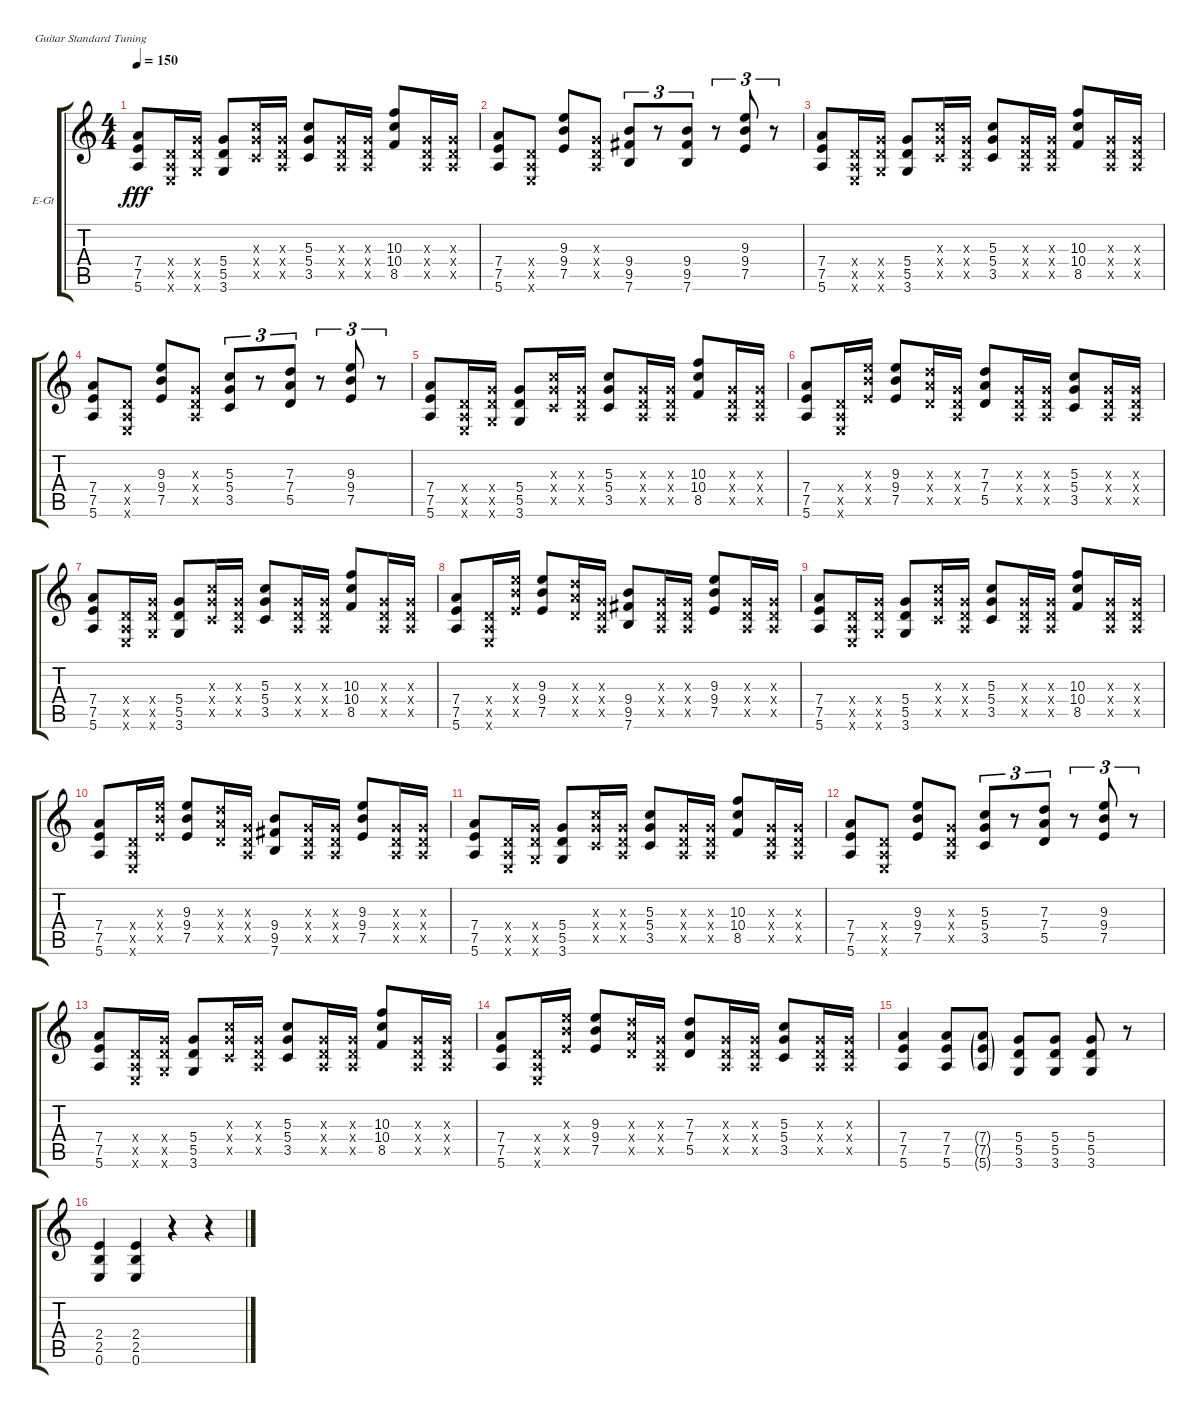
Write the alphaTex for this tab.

\defaultSystemsLayout 4
\bracketExtendMode groupsimilarinstruments
\firstSystemTrackNameOrientation horizontal
\otherSystemsTrackNameOrientation horizontal
\track ("Jamie Cook" "E-Gt") {instrument electricguitarclean}
\staff {score tabs}
\tuning (E4 B3 G3 D3 A2 E2)
\ts (4 4)
\tempo 150
\clef g2
\scale
0.333333
\ks c
(7.4 7.5 5.6).8{dy fff} (0.4{x} 0.5{x} 0.6{x}).16 (5.4{x} 5.5{x} 3.6{x}).16 (5.4 5.5 3.6).8 (5.3{x} 5.4{x} 3.5{x}).16 (0.3{x} 0.4{x} 0.5{x}).16 (5.3 5.4 3.5).8 (0.3{x} 0.4{x} 0.5{x}).16 (0.3{x} 0.4{x} 0.5{x}).16 (10.4 8.5 10.3).8 (0.3{x} 0.4{x} 0.5{x}).16 (0.3{x} 0.4{x} 0.5{x}).16 |
\scale
0.333333 (7.4 7.5 5.6).8 (0.4{x} 0.5{x} 0.6{x}).8 (9.3 9.4 7.5).8 (0.3{x} 0.4{x} 0.5{x}).8 (9.4 9.5 7.6).8{tu (3 2)} r.8{tu (3 2)} (9.4 9.5 7.6).8{tu (3 2)} r.8{tu (3 2)} (9.4 7.5 9.3).8{tu (3 2)} r.8{tu (3 2)} |
\scale
0.333333 (7.4 7.5 5.6).8 (0.4{x} 0.5{x} 0.6{x}).16 (5.4{x} 5.5{x} 3.6{x}).16 (5.4 5.5 3.6).8 (5.3{x} 5.4{x} 3.5{x}).16 (0.3{x} 0.4{x} 0.5{x}).16 (5.3 5.4 3.5).8 (0.3{x} 0.4{x} 0.5{x}).16 (0.3{x} 0.4{x} 0.5{x}).16 (10.4 8.5 10.3).8 (0.3{x} 0.4{x} 0.5{x}).16 (0.3{x} 0.4{x} 0.5{x}).16 |
\scale
0.333333 (7.4 7.5 5.6).8 (0.4{x} 0.5{x} 0.6{x}).8 (9.3 9.4 7.5).8 (0.3{x} 0.4{x} 0.5{x}).8 (5.3 5.4 3.5).8{tu (3 2)} r.8{tu (3 2)} (7.3 7.4 5.5).8{tu (3 2)} r.8{tu (3 2)} (9.3 9.4 7.5).8{tu (3 2)} r.8{tu (3 2)} |
\scale
0.333333 (7.4 7.5 5.6).8 (0.4{x} 0.5{x} 0.6{x}).16 (5.4{x} 5.5{x} 3.6{x}).16 (5.4 5.5 3.6).8 (5.3{x} 5.4{x} 3.5{x}).16 (0.3{x} 0.4{x} 0.5{x}).16 (5.3 5.4 3.5).8 (0.3{x} 0.4{x} 0.5{x}).16 (0.3{x} 0.4{x} 0.5{x}).16 (10.4 8.5 10.3).8 (0.3{x} 0.4{x} 0.5{x}).16 (0.3{x} 0.4{x} 0.5{x}).16 |
\scale
0.333333 (7.4 7.5 5.6).8 (0.4{x} 0.5{x} 0.6{x}).16 (9.3{x} 9.4{x} 7.5{x}).16 (9.3 9.4 7.5).8 (7.3{x} 7.4{x} 5.5{x}).16 (0.3{x} 0.4{x} 0.5{x}).16 (7.3 7.4 5.5).8 (0.3{x} 0.4{x} 0.5{x}).16 (0.3{x} 0.4{x} 0.5{x}).16 (5.3 5.4 3.5).8 (0.3{x} 0.4{x} 0.5{x}).16 (0.3{x} 0.4{x} 0.5{x}).16 |
\scale
0.333333 (7.4 7.5 5.6).8 (0.4{x} 0.5{x} 0.6{x}).16 (5.4{x} 5.5{x} 3.6{x}).16 (5.4 5.5 3.6).8 (5.3{x} 5.4{x} 3.5{x}).16 (0.3{x} 0.4{x} 0.5{x}).16 (5.3 5.4 3.5).8 (0.3{x} 0.4{x} 0.5{x}).16 (0.3{x} 0.4{x} 0.5{x}).16 (10.3 10.4 8.5).8 (0.3{x} 0.4{x} 0.5{x}).16 (0.3{x} 0.4{x} 0.5{x}).16 |
\scale
0.333333 (7.4 7.5 5.6).8 (0.4{x} 0.5{x} 0.6{x}).16 (9.3{x} 9.4{x} 7.5{x}).16 (9.3 9.4 7.5).8 (7.3{x} 7.4{x} 5.5{x}).16 (0.3{x} 0.4{x} 0.5{x}).16 (9.4 9.5 7.6).8 (0.3{x} 0.4{x} 0.5{x}).16 (0.3{x} 0.4{x} 0.5{x}).16 (9.3 9.4 7.5).8 (0.3{x} 0.4{x} 0.5{x}).16 (0.3{x} 0.4{x} 0.5{x}).16 |
\scale
0.333333 (7.4 7.5 5.6).8 (0.4{x} 0.5{x} 0.6{x}).16 (5.4{x} 5.5{x} 3.6{x}).16 (5.4 5.5 3.6).8 (5.3{x} 5.4{x} 3.5{x}).16 (0.3{x} 0.4{x} 0.5{x}).16 (5.3 5.4 3.5).8 (0.3{x} 0.4{x} 0.5{x}).16 (0.3{x} 0.4{x} 0.5{x}).16 (10.3 10.4 8.5).8 (0.3{x} 0.4{x} 0.5{x}).16 (0.3{x} 0.4{x} 0.5{x}).16 |
\scale
0.333333 (7.4 7.5 5.6).8 (0.4{x} 0.5{x} 0.6{x}).16 (9.3{x} 9.4{x} 7.5{x}).16 (9.3 9.4 7.5).8 (7.3{x} 7.4{x} 5.5{x}).16 (0.3{x} 0.4{x} 0.5{x}).16 (9.4 9.5 7.6).8 (0.3{x} 0.4{x} 0.5{x}).16 (0.3{x} 0.4{x} 0.5{x}).16 (9.3 9.4 7.5).8 (0.3{x} 0.4{x} 0.5{x}).16 (0.3{x} 0.4{x} 0.5{x}).16 |
\scale
0.333333 (7.4 7.5 5.6).8 (0.4{x} 0.5{x} 0.6{x}).16 (5.4{x} 5.5{x} 3.6{x}).16 (5.4 5.5 3.6).8 (5.3{x} 5.4{x} 3.5{x}).16 (0.3{x} 0.4{x} 0.5{x}).16 (5.3 5.4 3.5).8 (0.3{x} 0.4{x} 0.5{x}).16 (0.3{x} 0.4{x} 0.5{x}).16 (10.3 10.4 8.5).8 (0.3{x} 0.4{x} 0.5{x}).16 (0.3{x} 0.4{x} 0.5{x}).16 |
\scale
0.333333 (7.4 7.5 5.6).8 (0.4{x} 0.5{x} 0.6{x}).8 (9.3 9.4 7.5).8 (0.3{x} 0.4{x} 0.5{x}).8 (5.3 5.4 3.5).8{tu (3 2)} r.8{tu (3 2)} (7.3 7.4 5.5).8{tu (3 2)} r.8{tu (3 2)} (9.3 9.4 7.5).8{tu (3 2)} r.8{tu (3 2)} |
\scale
0.333333 (7.4 7.5 5.6).8 (0.4{x} 0.5{x} 0.6{x}).16 (5.4{x} 5.5{x} 3.6{x}).16 (5.4 5.5 3.6).8 (5.3{x} 5.4{x} 3.5{x}).16 (0.3{x} 0.4{x} 0.5{x}).16 (5.3 5.4 3.5).8 (0.3{x} 0.4{x} 0.5{x}).16 (0.3{x} 0.4{x} 0.5{x}).16 (10.3 10.4 8.5).8 (0.3{x} 0.4{x} 0.5{x}).16 (0.3{x} 0.4{x} 0.5{x}).16 |
\scale
0.333333 (7.4 7.5 5.6).8 (0.4{x} 0.5{x} 0.6{x}).16 (9.3{x} 9.4{x} 7.5{x}).16 (9.3 9.4 7.5).8 (7.3{x} 7.4{x} 5.5{x}).16 (0.3{x} 0.4{x} 0.5{x}).16 (7.3 7.4 5.5).8 (0.3{x} 0.4{x} 0.5{x}).16 (0.3{x} 0.4{x} 0.5{x}).16 (5.3 5.4 3.5).8 (0.3{x} 0.4{x} 0.5{x}).16 (0.3{x} 0.4{x} 0.5{x}).16 |
\scale
0.333333 (7.4 7.5 5.6).4 (7.4 7.5 5.6).8 (7.4{g} 7.5{g} 5.6{g}).8 (5.4 5.5 3.6).8 (5.4 5.5 3.6).8 (5.4 5.5 3.6).8 r.8 |
\scale
0.333333 (2.4 2.5 0.6).4 (2.4 2.5 0.6).4 r.4 r.4
